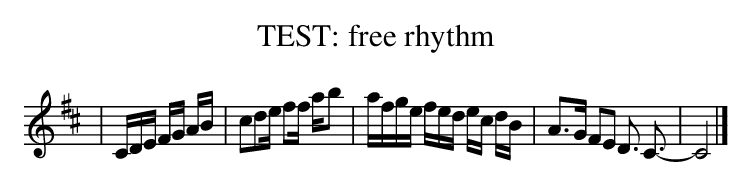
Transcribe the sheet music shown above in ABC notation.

X:1
T:TEST: free rhythm
M:None
L:1/16
K:D
| CDE FG AB | c2d2e f2f ab2 | afge fed ec dB | A3G F2E2 D3 C3- | C8 |]
